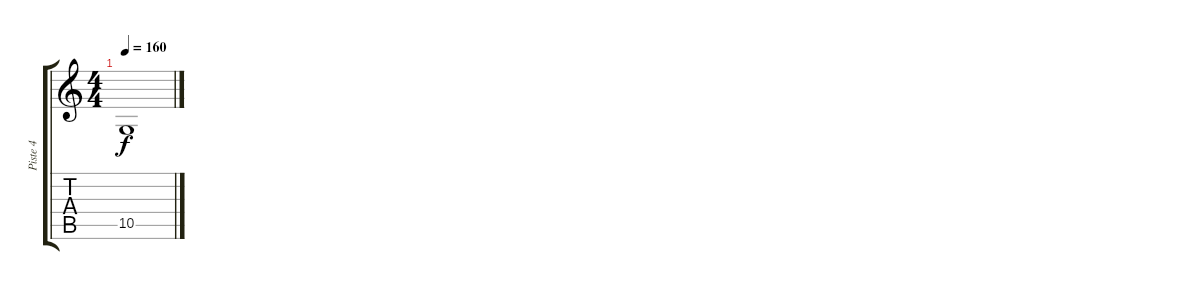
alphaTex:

\track ("Piste 4" "Piste 4") {instrument stringensemble1}
\staff {score tabs}
\tuning (E4 B3 G3 D3 A2 E2) {hide}
\ts (4 4)
\tempo 160
\clef g2
\ks c
10.5.1{dy f}
